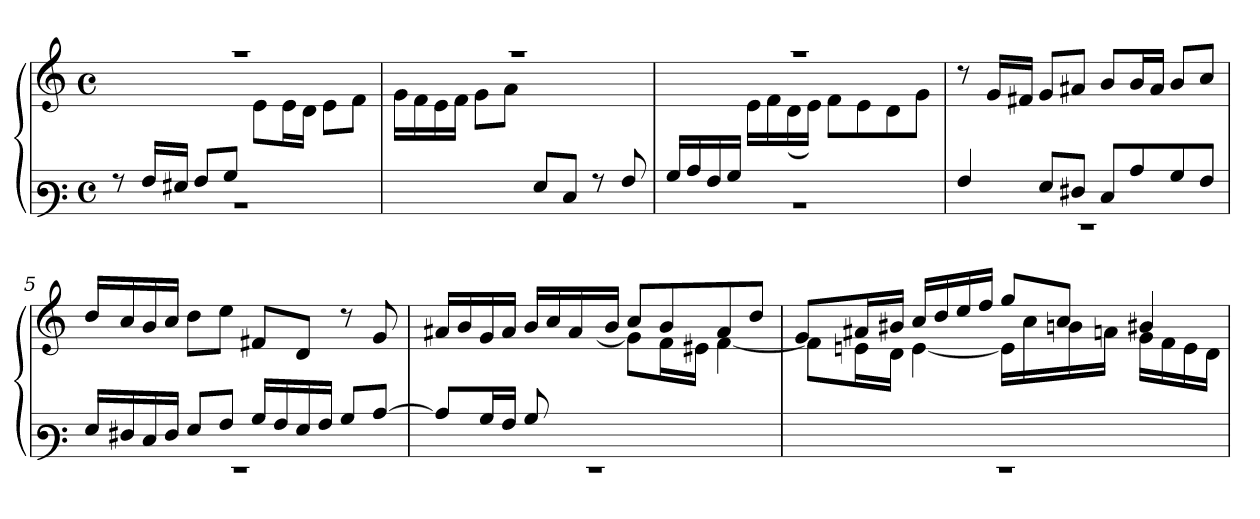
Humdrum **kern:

**kern	**kern
*part1	*part1
*staff2	*staff1
*clefF3	*clefG3
*M4/4	*M4/4
*met(c)	*met(c)
=1	=1
*^	*^
8rA	1rE	1rff	2ryy
16A/LL	.	.	.
16G#X/JJ	.	.	.
8A/L	.	.	.
(<8B/J	.	.	.
2ryy	.	.	8c\L)
.	.	.	16c\L
.	.	.	16B\JJ
.	.	.	8c\L
.	.	.	8d\J
*v	*v	*	*
=2	=2	=2
2ryy	1rff	16e\LL
.	.	16d\
.	.	16c\
.	.	16d\JJ
.	.	8e\L
.	.	8f\J
8G/L	.	2ryy
8E/J	.	.
8rA	.	.
8A/	.	.
=3	=3	=3
*^	*	*
16B/LL	1rE	1rff	4ryy
16c/	.	.	.
16A/	.	.	.
16B/JJ	.	.	.
2.ryy	.	.	16c\LL
.	.	.	16d\
.	.	.	(<16B\
.	.	.	16c\JJ)
.	.	.	8d\L
.	.	.	8c\
.	.	.	8B\
.	.	.	8e\J
*	*	*v	*v
!!LO:LB:g=z
=4	=4	=4
4A/	1rGG	8rb
.	.	16e/LL
.	.	16d#X/JJ
8G/L	.	8e/L
8F#X/J	.	8f#X/J
8E/L	.	8g/L
8c/	.	16g/L
.	.	16f#/JJ
8B/	.	8g/L
8A/J	.	8a/J
=5	=5	=5
16G/LL	1rGG	16b/LL
16F#X/	.	16a/
16E/	.	16g/
16F#/JJ	.	16a/JJ
8G/L	.	8b\L
8A/J	.	8cc\J
16B/LL	.	8d#X/L
16A/	.	.
16G/	.	8B/J
16A/JJ	.	.
8B/L	.	8rb
[>8c/J	.	8e/
=6	=6	=6
*	*	*^
8c/L]	1rGG	16f#X/LL	4.ryy
.	.	16g/	.
16B/L	.	16e/	.
16A/JJ	.	16f#/JJ	.
8B/L	.	16g/LL	.
.	.	16a/	.
2ryy	.	16f#/	[<8e\J
.	.	16g/JJ	.
.	.	8a/L	8e\L]
.	.	8g/	16d\L
.	.	.	16c#X\JJ
.	.	8f#/	[<4d\
8ryy	.	8b/J	.
*v	*v	*	*
!!LO:LB:g=z	!!
=7	=7	=7
1rGG	8e/L	8d\L]
.	16f#X/L	16cn\L
.	16g#X/JJ	16B\JJ
.	16a/LL	[<4c\
.	16b/	.
.	16cc/	.
.	16dd/JJ	.
.	8ee/L	16c\LL]
.	.	16a\
.	8a/J	16gn\
.	.	16fn\JJ
.	4g#X/	16e\LL
.	.	16d\
.	.	16c\
.	.	16B\JJ
*	*v	*v
=	=
*-	*-
